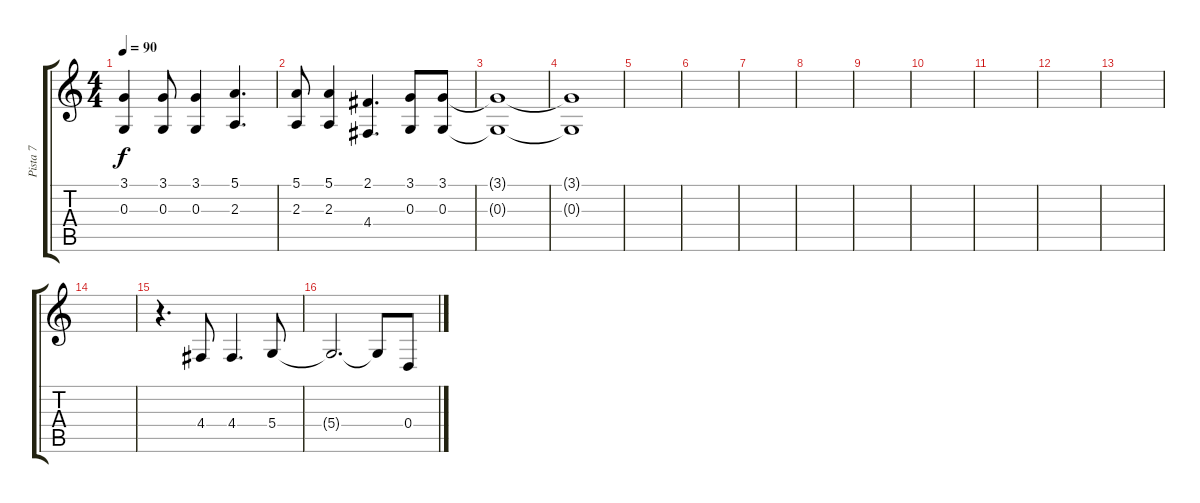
\track ("Pista 7" "Pista 7") {instrument electricgrandpiano}
\staff {score tabs}
\tuning (E4 B3 G3 D3 A2 E2) {hide}
\ts (4 4)
\tempo 90
\clef g2
\ks c
(3.1{t} 0.3{t}).4{dy f} (3.1 0.3).8 (3.1 0.3).4 (5.1 2.3).4{d} |
(5.1 2.3).8 (5.1 2.3).4 (2.1 4.4).4{d} (3.1 0.3).8 (3.1 0.3).8 |
(3.1{t} 0.3{t}).1 |
(3.1{t} 0.3{t}).1 |
|
|
|
|
|
|
|
|
|
|
r.4{d} 4.4.8 4.4.4{d} 5.4.8 |
5.4{t}.2{d} 5.4{t}.8 0.4.8
